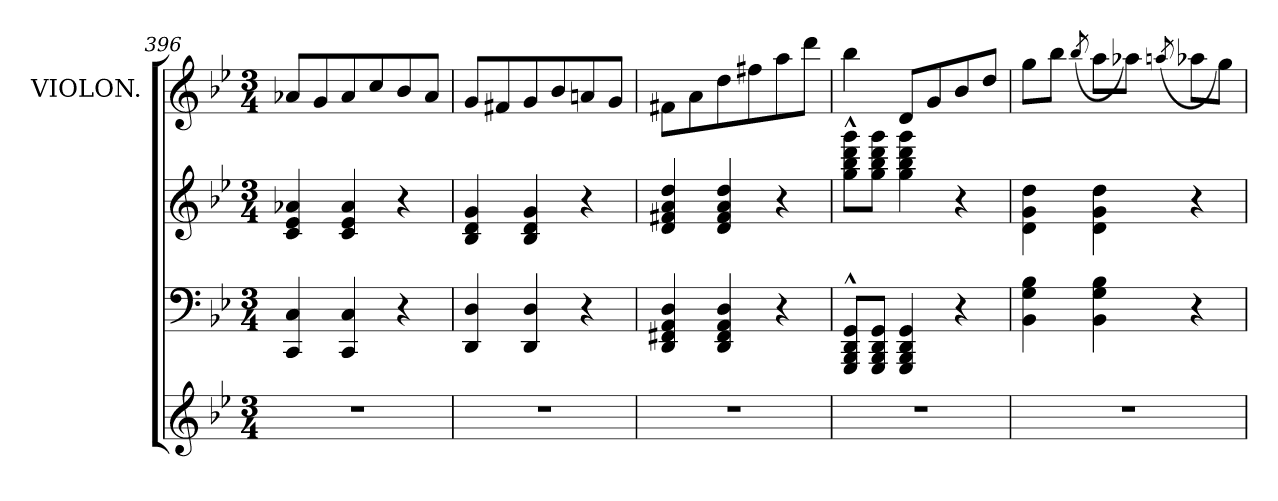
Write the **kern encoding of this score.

**kern	**kern	**kern	**kern
*part3	*part2	*part2	*part1
*staff4	*staff3	*staff2	*staff1
*	*	*	*I"VIOLON.
*clefG2	*clefF4	*clefG2	*clefG2
*k[b-e-]	*k[b-e-]	*k[b-e-]	*k[b-e-]
*B-:	*B-:	*B-:	*B-:
*M3/4	*M3/4	*M3/4	*M3/4
=396	=396	=396	=396
!LO:N:vis=1	!	!	!
2.r	4CC/ 4C/	4c/ 4e-/ 4a-X/	8a-X/L
.	.	.	8g/
.	4CC/ 4C/	4c/ 4e-/ 4a-/	8a-/
.	.	.	8cc/
.	4r	4r	8b-/
.	.	.	8a-/J
=397	=397	=397	=397
!LO:N:vis=1	!	!	!
2.r	4DD/ 4D/	4B-/ 4d/ 4g/	8g/L
.	.	.	8f#X/
.	4DD/ 4D/	4B-/ 4d/ 4g/	8g/
.	.	.	8b-/
.	4r	4r	8an/
.	.	.	8g/J
=398	=398	=398	=398
!LO:N:vis=1	!	!	!
2.r	4DD/ 4FF#X/ 4AA/ 4D/	4d/ 4f#X/ 4a/ 4dd/	8f#X\L
.	.	.	8a\
.	4DD/ 4FF#/ 4AA/ 4D/	4d/ 4f#/ 4a/ 4dd/	8dd\
.	.	.	8ff#X\
.	4r	4r	8aa\
.	.	.	8ddd\J
!!LO:LB:g=z
=399	=399	=399	=399
!LO:N:vis=1	!	!	!
2.r	8GGG/^^< 8BBB-/^^< 8DD/^^< 8GG/^^<L	8gg\^^> 8bb-\^^> 8ddd\^^> 8ggg\^^>L	4bb-\
.	8GGG/ 8BBB-/ 8DD/ 8GG/J	8gg\ 8bb-\ 8ddd\ 8ggg\J	.
.	4GGG/ 4BBB-/ 4DD/ 4GG/	4gg\ 4bb-\ 4ddd\ 4ggg\	8d/L
.	.	.	8g/
.	4r	4r	8b-/
.	.	.	8dd/J
=400	=400	=400	=400
!LO:N:vis=1	!	!	!
2.r	4BB-\ 4G\ 4B-\	4d\ 4g\ 4dd\	8gg\L
.	.	.	8bb-\J
.	.	.	(8qbb-/
.	4BB-\ 4G\ 4B-\	4d\ 4g\ 4dd\	8aa\L
.	.	.	8aa-X\J)
.	.	.	(8qaan/
.	4r	4r	8aa-X\L
.	.	.	8gg\J)
=	=	=	=
*-	*-	*-	*-
